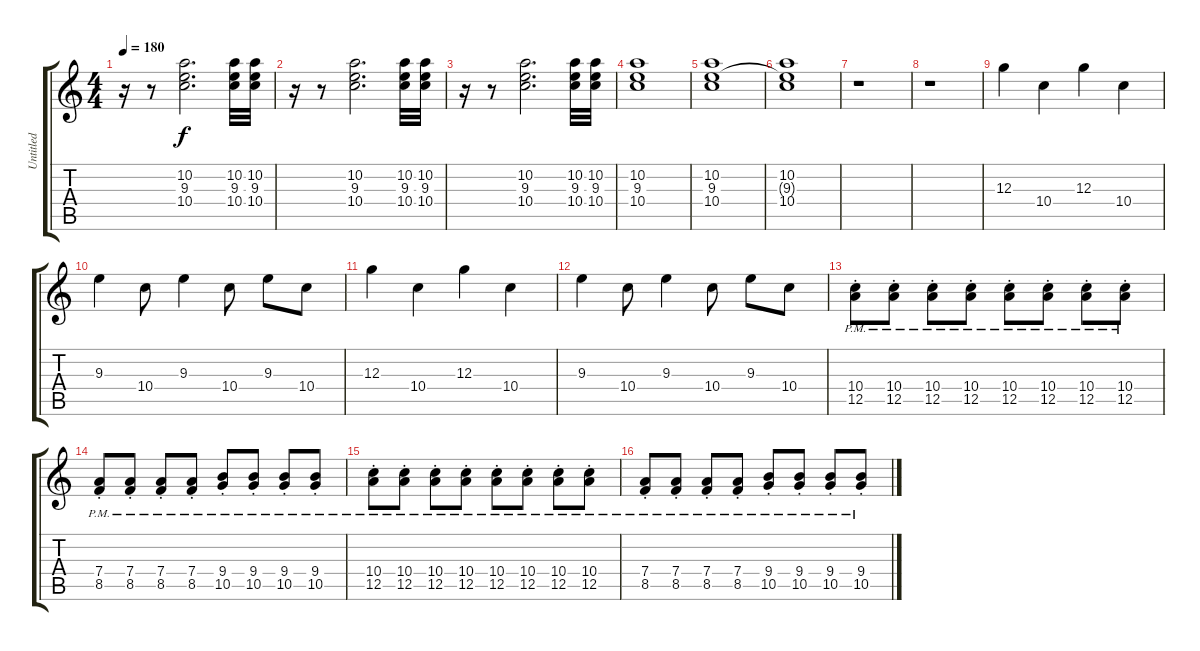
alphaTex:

\track ("Untitled" "Untitled") {instrument overdrivenguitar}
\staff {score tabs}
\tuning (E4 B3 G3 D3 A2 E2) {hide}
\ts (4 4)
\tempo 180
\clef g2
\ks c
r.16{dy f} r.8 (10.2 9.3 10.4).2{d} (10.2 9.3 10.4).32 (10.2 9.3 10.4).32 |
r.16 r.8 (10.2 9.3 10.4).2{d} (10.2 9.3 10.4).32 (10.2 9.3 10.4).32 |
r.16 r.8 (10.2 9.3 10.4).2{d} (10.2 9.3 10.4).32 (10.2 9.3 10.4).32 |
(10.2 9.3 10.4).1 |
(10.2 9.3 10.4).1 |
(10.2 9.3{t} 10.4).1 |
r.1 |
r.1 |
12.3.4 10.4.4 12.3.4 10.4.4 |
9.3.4 10.4.8 9.3.4 10.4.8 9.3.8 10.4.8 |
12.3.4 10.4.4 12.3.4 10.4.4 |
9.3.4 10.4.8 9.3.4 10.4.8 9.3.8 10.4.8 |
(10.4{pm st} 12.5{pm st}).8 (10.4{pm st} 12.5{pm st}).8 (10.4{pm st} 12.5{pm st}).8 (10.4{pm st} 12.5{pm st}).8 (10.4{pm st} 12.5{pm st}).8 (10.4{pm st} 12.5{pm st}).8 (10.4{pm st} 12.5{pm st}).8 (10.4{pm st} 12.5{pm st}).8 |
(7.4{pm st} 8.5{pm st}).8 (7.4{pm st} 8.5{pm st}).8 (7.4{pm st} 8.5{pm st}).8 (7.4{pm st} 8.5{pm st}).8 (9.4{pm st} 10.5{pm st}).8 (9.4{pm st} 10.5{pm st}).8 (9.4{pm st} 10.5{pm st}).8 (9.4{pm st} 10.5{pm st}).8 |
(10.4{pm st} 12.5{pm st}).8 (10.4{pm st} 12.5{pm st}).8 (10.4{pm st} 12.5{pm st}).8 (10.4{pm st} 12.5{pm st}).8 (10.4{pm st} 12.5{pm st}).8 (10.4{pm st} 12.5{pm st}).8 (10.4{pm st} 12.5{pm st}).8 (10.4{pm st} 12.5{pm st}).8 |
(7.4{pm st} 8.5{pm st}).8 (7.4{pm st} 8.5{pm st}).8 (7.4{pm st} 8.5{pm st}).8 (7.4{pm st} 8.5{pm st}).8 (9.4{pm st} 10.5{pm st}).8 (9.4{pm st} 10.5{pm st}).8 (9.4{pm st} 10.5{pm st}).8 (9.4{pm st} 10.5{pm st}).8
